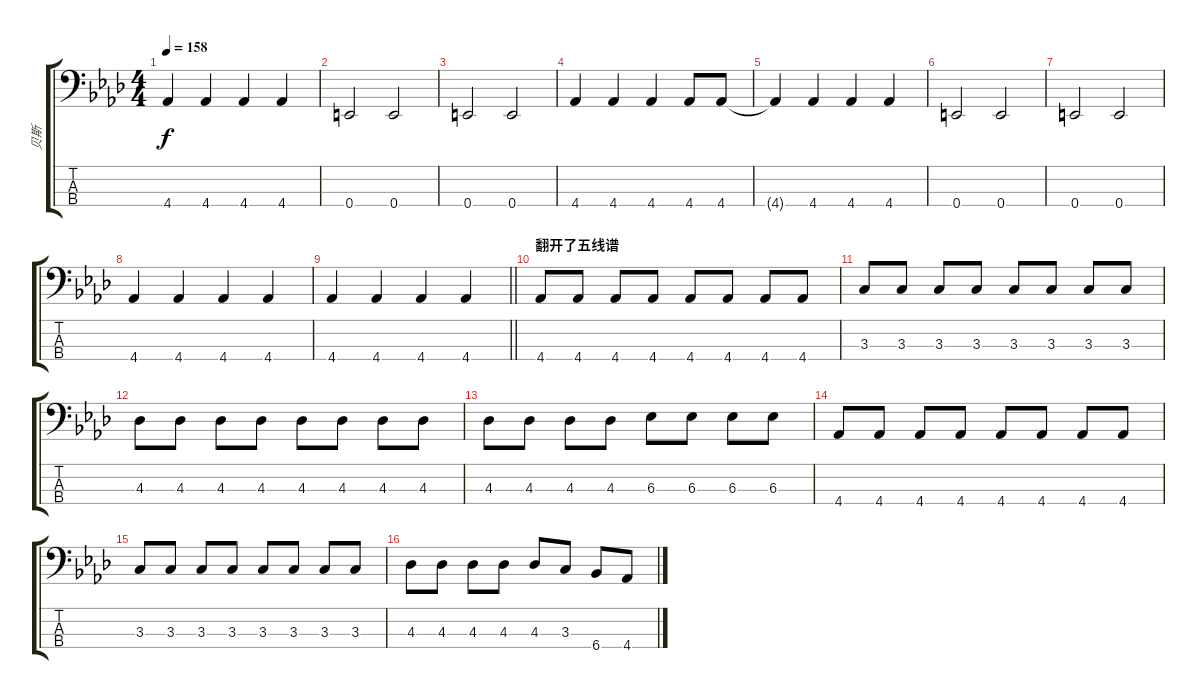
\track ("贝斯" "贝斯") {instrument electricbassfinger}
\staff {score tabs}
\tuning (G2 D2 A1 E1) {hide}
\ts (4 4)
\tempo 158
\clef f4
\ks ab
4.4.4{dy f} 4.4.4 4.4.4 4.4.4 |
0.4.2 0.4.2 |
0.4.2 0.4.2 |
4.4.4 4.4.4 4.4.4 4.4.8 4.4.8 |
4.4{t}.4 4.4.4 4.4.4 4.4.4 |
0.4.2 0.4.2 |
0.4.2 0.4.2 |
4.4.4 4.4.4 4.4.4 4.4.4 |
\barLineRight lightlight
4.4.4 4.4.4 4.4.4 4.4.4 |
\section ("" "翻开了五线谱")
4.4.8 4.4.8 4.4.8 4.4.8 4.4.8 4.4.8 4.4.8 4.4.8 |
3.3.8 3.3.8 3.3.8 3.3.8 3.3.8 3.3.8 3.3.8 3.3.8 |
4.3.8 4.3.8 4.3.8 4.3.8 4.3.8 4.3.8 4.3.8 4.3.8 |
4.3.8 4.3.8 4.3.8 4.3.8 6.3.8 6.3.8 6.3.8 6.3.8 |
4.4.8 4.4.8 4.4.8 4.4.8 4.4.8 4.4.8 4.4.8 4.4.8 |
3.3.8 3.3.8 3.3.8 3.3.8 3.3.8 3.3.8 3.3.8 3.3.8 |
4.3.8 4.3.8 4.3.8 4.3.8 4.3.8 3.3.8 6.4.8 4.4.8
